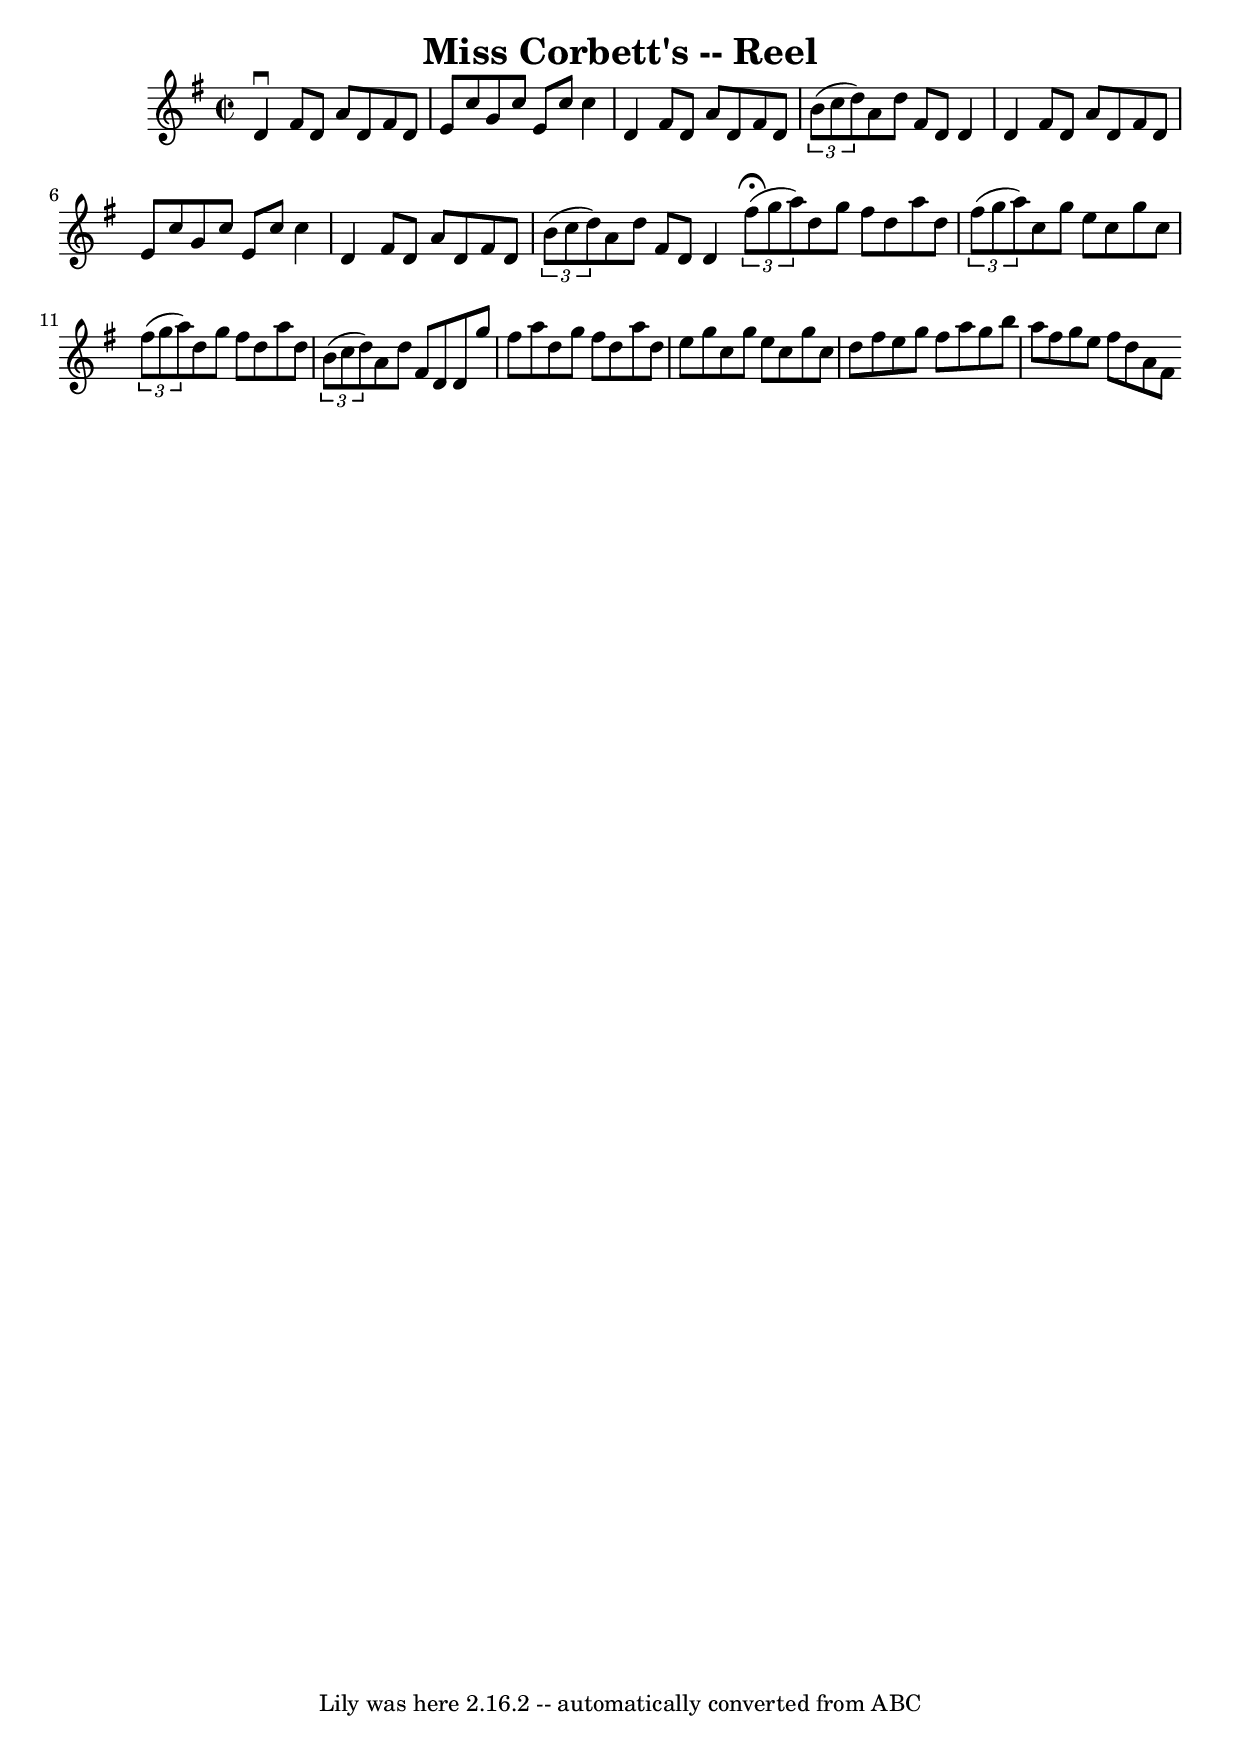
\version "2.16.2"
\include "Mammoth.ily"
\header {
  %% book = "Ryan's Mammoth Collection"
 crossRefNumber = "1"
 footnotes = ""
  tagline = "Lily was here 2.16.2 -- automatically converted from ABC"
  title = "Miss Corbett's -- Reel"

}
voicedefault =  {


  \override Staff.TimeSignature #'style = #'C
  \time 2/2 
  \key d \mixolydian
 d'4^\downbow fis'8 d'8 a'8 d'8 fis'8 d'8   |
 e'8 c''8 g'8 c''8 e'8 c''8 c''4   |
 d'4 fis'8 d'8 a'8 d'8 fis'8 d'8  |
  
  \times 2/3 { b'8 (c''8 d''8)  	     } a'8 d''8 fis'8 d'8 d'4    |
 d'4 fis'8 d'8 a'8 d'8 fis'8 d'8  |
 e'8 c''8 g'8 c''8 e'8 c''8 c''4   |
 d'4 fis'8 d'8 a'8 d'8 fis'8 d'8   |
  \times 2/3 { b'8 (c''8 d''8) 
 	     } a'8 d''8 fis'8 d'8 d'4    \bar "| |"     \times 2/3 { fis''8 
								   ^\fermata(g''8 a''8) 
								  } d''8 g''8 fis''8 d''8 a''8 d''8   |
  \times 2/3 { fis''8 (g''8 a''8) 
	     } c''8 g''8 e''8 c''8 g''8 c''8   |
  \times 2/3 { fis''8 (g''8 a''8 
	       )  	     } d''8 g''8 fis''8 d''8 a''8 d''8   |
  \times 2/3 { 
 b'8 (c''8 d''8)    } a'8 d''8 fis'8 d'8 d'8 g''8    |
 fis''8 a''8 d''8 g''8 fis''8 d''8 a''8 d''8   |
 e''8 g''8 c''8 g''8 e''8 c''8 g''8 c''8   |
 d''8 fis''8 e''8 g''8 fis''8 a''8 g''8 b''8   |
 a''8 fis''8 g''8 e''8 fis''8 d''8 a'8 fis'8       \bar "| |"   

}

\score{
  <<

    \context Staff="default"
    {
      \voicedefault 
      
    }

  >>
  \layout {
    
  }
  \midi {
  }

}
